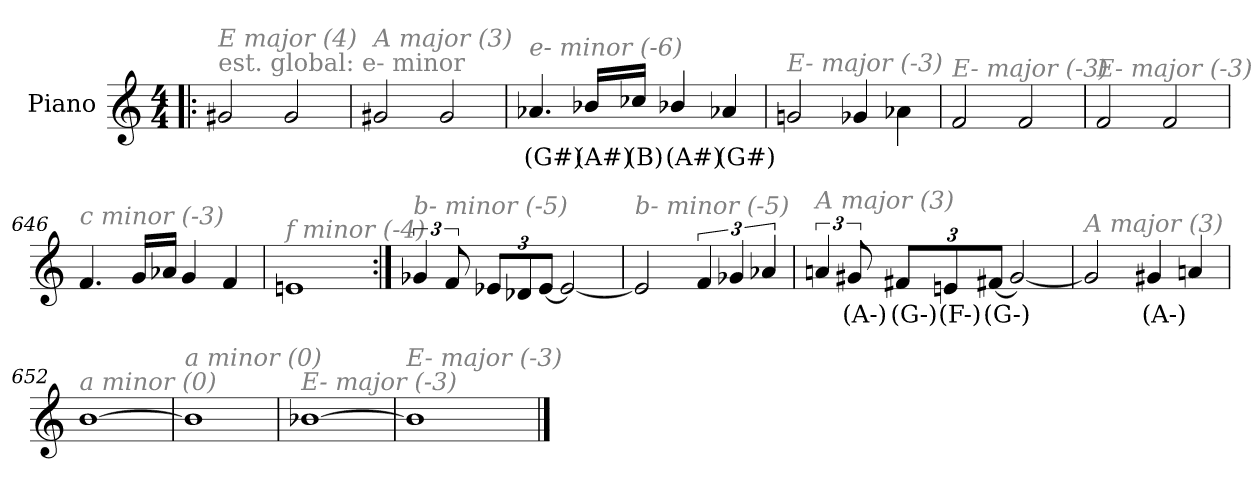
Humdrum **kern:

**kern	**text
*part1	*part1
*staff1	*staff1
*I"Piano	*
*I'Pno.	*
*clefG2	*
*k[]	*
*M4/4	*
=1!|:	=1!|:
!LO:TX:a:color=#808080:t=est. global&colon; e- minor	!
!LO:TX:i:color=#808080:t=E major (4)	!
2g#X/	.
2g#/	.
=641	=641
!LO:TX:i:color=#808080:t=A major (3)	!
2g#X/	.
2g#/	.
=642	=642
!LO:TX:i:color=#808080:t=e- minor (-6)	!
4.a-Xi/	(G#)
16b-Xi/LL	(A#)
16cc-Xi/JJ	(B)
4b-Xi/	(A#)
4a-Xi/	(G#)
=643	=643
!LO:TX:i:color=#808080:t=E- major (-3)	!
2gn/	.
4g-X/	.
4a-X\	.
!!LO:LB:g=z
=644	=644
!LO:TX:i:color=#808080:t=E- major (-3)	!
2f/	.
2f/	.
=645	=645
!LO:TX:i:color=#808080:t=E- major (-3)	!
2f/	.
2f/	.
=646	=646
!LO:TX:i:color=#808080:t=c minor (-3)	!
4.f/	.
16g/LL	.
16a-X/JJ	.
4g/	.
4f/	.
=647	=647
!LO:TX:i:color=#808080:t=f minor (-4)	!
1en	.
!!LO:LB:g=z
=648:|!	=648:|!
!LO:TX:i:color=#808080:t=b- minor (-5)	!
6g-X/	.
12f/	.
*Xbrackettup	*
12e-X/L	.
12d-X/	.
[12e-/J	.
2e-/_	.
=649	=649
!LO:TX:i:color=#808080:t=b- minor (-5)	!
2e-/]	.
*brackettup	*
6f/	.
6g-X/	.
6a-X/	.
=650	=650
!LO:TX:i:color=#808080:t=A major (3)	!
6an/	.
12g#Xi/	(A-)
*Xbrackettup	*
12f#Xi/L	(G-)
12eni/	(F-)
[12f#Xi/J	(G-)
2g-/_	.
=651	=651
!LO:TX:i:color=#808080:t=A major (3)	!
2g-/]	.
4g#Xi/	(A-)
4an/	.
!!LO:LB:g=z
=652	=652
!LO:TX:i:color=#808080:t=a minor (0)	!
[1b	.
=653	=653
!LO:TX:i:color=#808080:t=a minor (0)	!
1b]	.
=654	=654
!LO:TX:i:color=#808080:t=E- major (-3)	!
[1b-X	.
=655	=655
!LO:TX:i:color=#808080:t=E- major (-3)	!
1b-]	.
==	==
*-	*-
